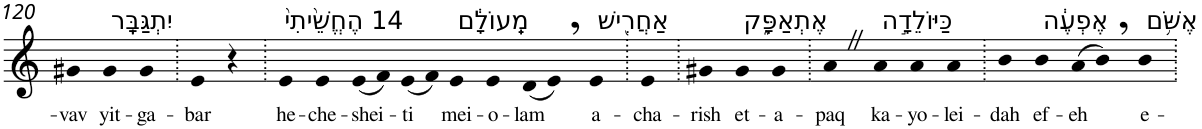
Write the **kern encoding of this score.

**kern	**text
*part1	*part1
*staff1	*staff1
*I"Piano	*
*I'Pno	*
!!LO:PB:g=z
*clefG2	*
*k[]	*
=120	=120
!	!LO:LY:b
4g#X	-vav
!LO:TX:a:t=יִתְגַּבָּֽר	!
!	!LO:LY:b
4g#	yit-
!	!LO:LY:b
4g#	-ga-
=121.	=121.
!	!LO:LY:b
4e	-bar
4r	.
=122.	=122.
!LO:TX:a:t=14 הֶחֱשֵׁ֙יתִי֙	!
!	!LO:LY:b
4e	he-
!	!LO:LY:b
4e	-che-
!	!LO:LY:b
(8e	-shei-
8f)	.
!	!LO:LY:b
(8e	-ti
8f)	.
!LO:TX:a:t=מֵֽעוֹלָ֔ם	!
!	!LO:LY:b
4e	mei-
!	!LO:LY:b
4e	-o-
!	!LO:LY:b
(8d	-lam
8e,)	.
!LO:TX:a:t=אַחֲרִ֖ישׁ	!
!	!LO:LY:b
4e	a-
=123.	=123.
!	!LO:LY:b
4e	-cha-
=124.	=124.
!	!LO:LY:b
4g#X	-rish
!LO:TX:a:t=אֶתְאַפָּ֑ק	!
!	!LO:LY:b
4g#	et-
!	!LO:LY:b
4g#	-a-
=125.	=125.
!	!LO:LY:b
4aZ	-paq
!LO:TX:a:t=כַּיּוֹלֵדָ֣ה	!
!	!LO:LY:b
4a	ka-
!	!LO:LY:b
4a	-yo-
!	!LO:LY:b
4a	-lei-
=126.	=126.
!	!LO:LY:b
4b	-dah
!LO:TX:a:t=אֶפְעֶ֔ה	!
!	!LO:LY:b
4b	ef-
!	!LO:LY:b
(8a	-eh
8b,)	.
!LO:TX:a:t=אֶשֹּׁ֥ם	!
!	!LO:LY:b
4b	e-
=.	=.
*-	*-
